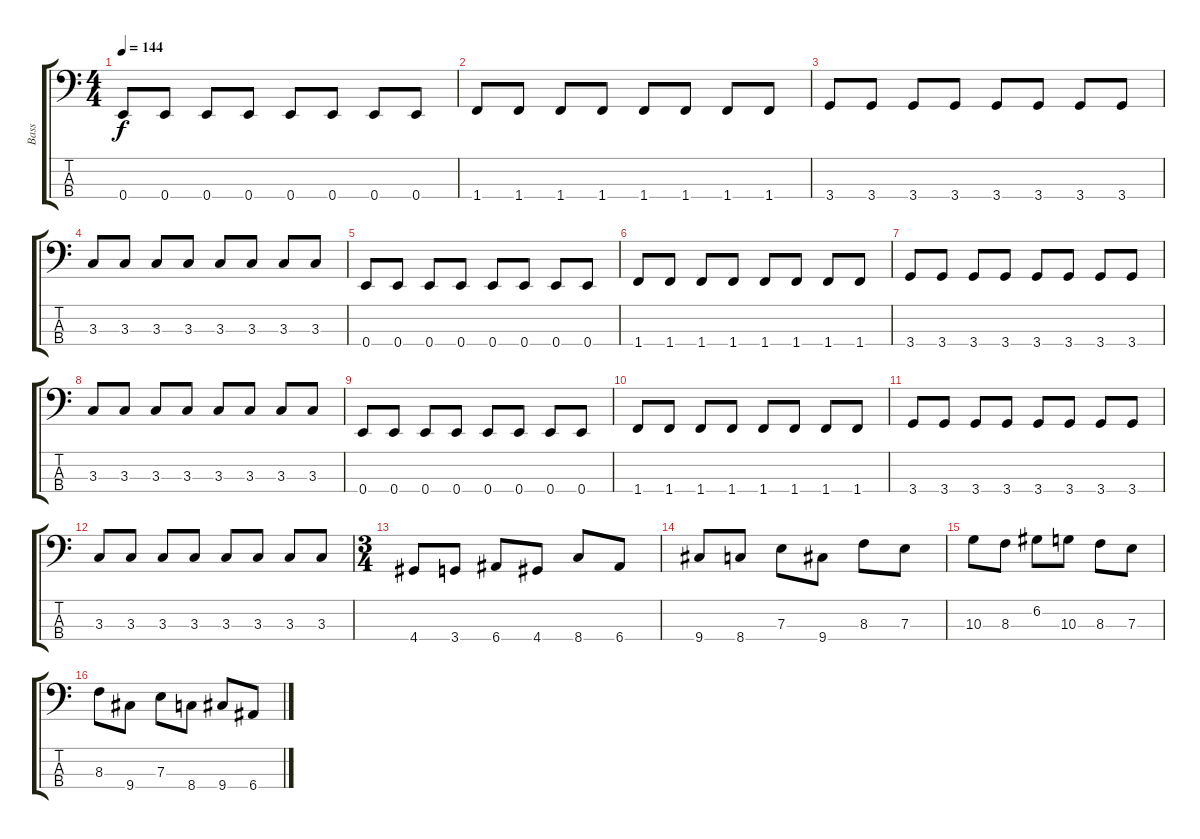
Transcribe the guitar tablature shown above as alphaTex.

\track ("Bass" "Bass") {instrument electricbasspick}
\staff {score tabs}
\tuning (G2 D2 A1 E1) {hide}
\ts (4 4)
\tempo 144
\clef f4
\ks c
0.4.8{dy f} 0.4.8 0.4.8 0.4.8 0.4.8 0.4.8 0.4.8 0.4.8 |
1.4.8 1.4.8 1.4.8 1.4.8 1.4.8 1.4.8 1.4.8 1.4.8 |
3.4.8 3.4.8 3.4.8 3.4.8 3.4.8 3.4.8 3.4.8 3.4.8 |
3.3.8 3.3.8 3.3.8 3.3.8 3.3.8 3.3.8 3.3.8 3.3.8 |
0.4.8 0.4.8 0.4.8 0.4.8 0.4.8 0.4.8 0.4.8 0.4.8 |
1.4.8 1.4.8 1.4.8 1.4.8 1.4.8 1.4.8 1.4.8 1.4.8 |
3.4.8 3.4.8 3.4.8 3.4.8 3.4.8 3.4.8 3.4.8 3.4.8 |
3.3.8 3.3.8 3.3.8 3.3.8 3.3.8 3.3.8 3.3.8 3.3.8 |
0.4.8 0.4.8 0.4.8 0.4.8 0.4.8 0.4.8 0.4.8 0.4.8 |
1.4.8 1.4.8 1.4.8 1.4.8 1.4.8 1.4.8 1.4.8 1.4.8 |
3.4.8 3.4.8 3.4.8 3.4.8 3.4.8 3.4.8 3.4.8 3.4.8 |
3.3.8 3.3.8 3.3.8 3.3.8 3.3.8 3.3.8 3.3.8 3.3.8 |
\ts (3 4)
4.4.8 3.4.8 6.4.8 4.4.8 8.4.8 6.4.8 |
9.4.8 8.4.8 7.3.8 9.4.8 8.3.8 7.3.8 |
10.3.8 8.3.8 6.2.8 10.3.8 8.3.8 7.3.8 |
8.3.8 9.4.8 7.3.8 8.4.8 9.4.8 6.4.8
